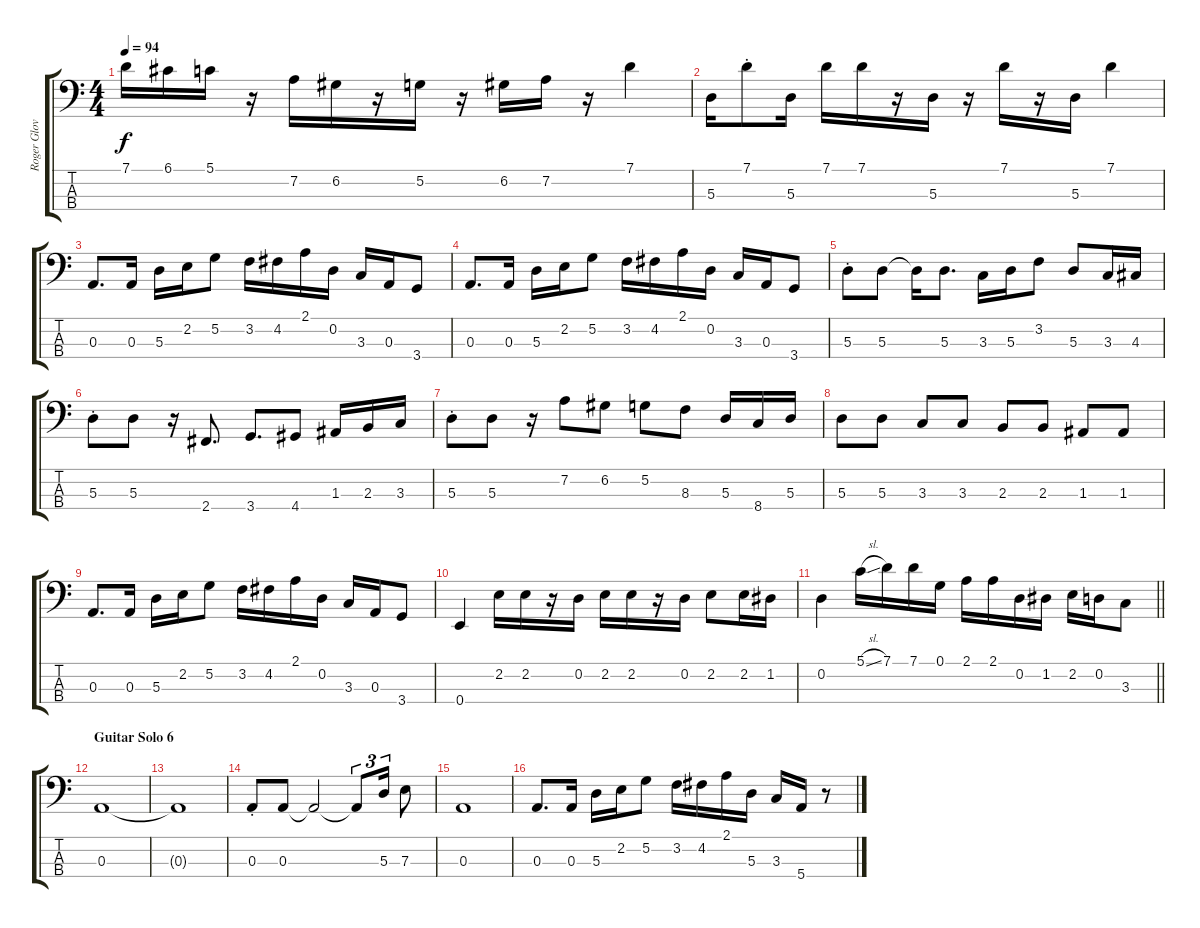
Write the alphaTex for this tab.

\track ("Roger Glover (Bass)" "Roger Glov") {instrument electricbassfinger}
\staff {score tabs}
\tuning (G2 D2 A1 E1) {hide}
\ts (4 4)
\tempo 94
\clef f4
\ks c
7.1.16{dy f} 6.1.16 5.1.16 r.16 7.2.16 6.2.16 r.16 5.2.16 r.16 6.2.16 7.2.16 r.16 7.1.4 |
5.3.16 7.1{st}.8 5.3.16 7.1.16 7.1.16 r.16 5.3.16 r.16 7.1.16 r.16 5.3.16 7.1.4 |
0.3.8{d} 0.3.16 5.3.16 2.2.16 5.2.8 3.2.16 4.2.16 2.1.16 0.2.16 3.3.16 0.3.16 3.4.8 |
0.3.8{d} 0.3.16 5.3.16 2.2.16 5.2.8 3.2.16 4.2.16 2.1.16 0.2.16 3.3.16 0.3.16 3.4.8 |
5.3{st}.8 5.3.8 5.3{t}.16 5.3.8{d} 3.3.16 5.3.16 3.2.8 5.3.8 3.3.16 4.3.16 |
5.3{st}.8 5.3.8 r.16 2.4.8{d} 3.4.8{d} 4.4.8 1.3.16 2.3.16 3.3.16 |
5.3{st}.8 5.3.8 r.16 7.2.8 6.2.8 5.2.8 8.3.8 5.3.16 8.4.16 5.3.16 |
5.3.8 5.3.8 3.3.8 3.3.8 2.3.8 2.3.8 1.3.8 1.3.8 |
0.3.8{d} 0.3.16 5.3.16 2.2.16 5.2.8 3.2.16 4.2.16 2.1.16 0.2.16 3.3.16 0.3.16 3.4.8 |
0.4.4 2.2.16 2.2.16 r.16 0.2.16 2.2.16 2.2.16 r.16 0.2.16 2.2.8 2.2.16 1.2.16 |
\barLineRight lightlight
0.2.4 5.1{sl}.16 7.1.16 7.1.16 0.1.16 2.1.16 2.1.16 0.2.16 1.2.16 2.2.16 0.2.16 3.3.8 |
\section ("" "Guitar Solo 6")
0.3.1 |
0.3{t}.1 |
0.3{st}.8 0.3.8 0.3{t}.2 0.3{t}.8{tu (3 2)} 5.3.16{tu (3 2)} 7.3.8 |
0.3.1 |
0.3.8{d} 0.3.16 5.3.16 2.2.16 5.2.8 3.2.16 4.2.16 2.1.16 5.3.16 3.3.16 5.4.16 r.8
